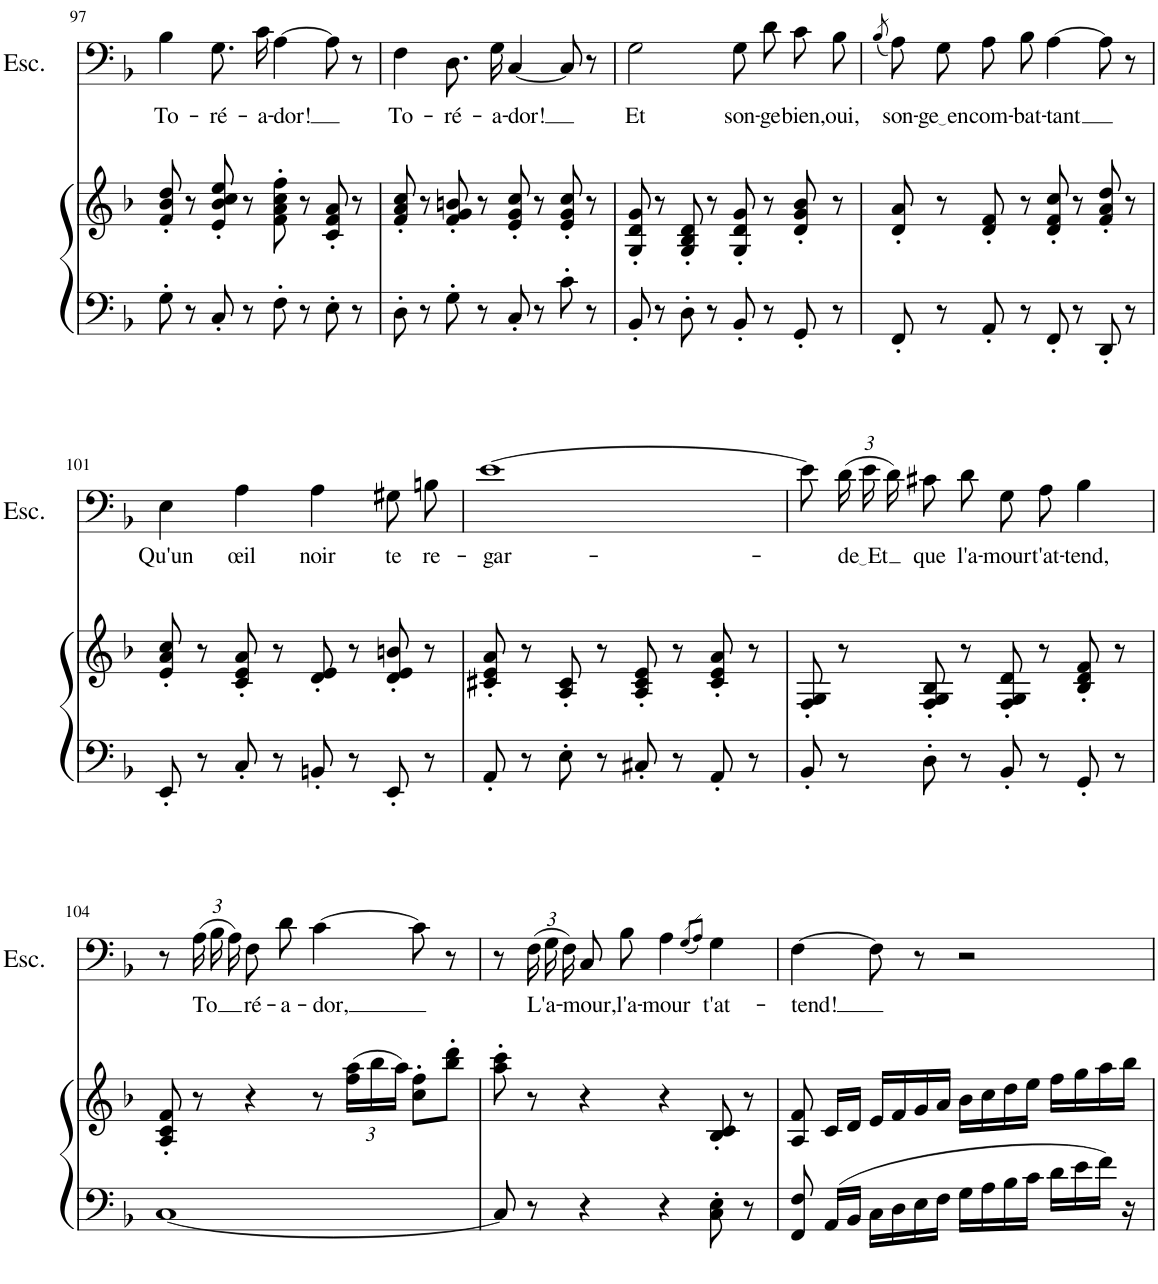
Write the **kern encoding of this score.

**kern	**kern	**kern	**text
*part2	*part2	*part1	*part1
*staff3	*staff2	*staff1	*staff1
*I"Piano	*	*I"Escamillo	*
*I'Pno	*	*I'Esc.	*
!!LO:PB:g=z
*clefF4	*clefG2	*clefF4	*
*k[b-]	*k[b-]	*k[b-]	*
*M4/4	*M4/4	*M4/4	*
*met(c)	*met(c)	*met(c)	*
=97	=97	=97	=97
!	!	!	!LO:LY:b
8G'\	8f/' 8b-/' 8dd/'	4B-\	To-
8r	8r	.	.
!	!	!	!LO:LY:b
8C'/	8e/' 8b-/' 8cc/' 8ee/'	8.G\	-ré-
8r	8r	.	.
!	!	!	!LO:LY:b
.	.	16c\	-a-
!	!	!	!LO:LY:b
8F'\	8f\' 8a\' 8cc\' 8ff\'	[4A\	-dor!
8r	8r	.	.
8E'\	8c/' 8f/' 8a/'	8A\]	.
8r	8r	8r	.
=98	=98	=98	=98
!	!	!	!LO:LY:b
8D'\	8f/' 8a/' 8cc/'	4F\	To-
8r	8r	.	.
!	!	!	!LO:LY:b
8G'\	8f/' 8g/' 8bn/'	8.D\	-ré-
8r	8r	.	.
!	!	!	!LO:LY:b
.	.	16G\	-a-
!	!	!	!LO:LY:b
8C'/	8e/' 8g/' 8cc/'	[4C/	-dor!
8r	8r	.	.
8c'\	8e/' 8g/' 8cc/'	8C/]	.
8r	8r	8r	.
=99	=99	=99	=99
!	!	!	!LO:LY:b
8BB-'/	8G/' 8d/' 8g/'	2G\	Et
8r	8r	.	.
8D'\	8G/' 8B-/' 8d/'	.	.
8r	8r	.	.
!	!	!	!LO:LY:b
8BB-'/	8G/' 8d/' 8g/'	8G\	son-
!	!	!	!LO:LY:b
8r	8r	8d\	-ge
!	!	!	!LO:LY:b
8GG'/	8d/' 8g/' 8b-/'	8c\	bien,
!	!	!	!LO:LY:b
8r	8r	8B-\	oui,
=100	=100	=100	=100
.	.	(8qB-/	.
!	!	!	!LO:LY:b
8FF'/	8d/' 8a/'	8A\)	son-
!	!	!	!LO:LY:b
8r	8r	8G\	ge en
!	!	!	!LO:LY:b
8AA'/	8d/' 8f/'	8A\	com-
!	!	!	!LO:LY:b
8r	8r	8B-\	-bat-
!	!	!	!LO:LY:b
8FF'/	8d/' 8f/' 8cc/'	[4A\	-tant
8r	8r	.	.
8DD'/	8f/' 8a/' 8dd/'	8A\]	.
8r	8r	8r	.
!!LO:LB:g=z
=101	=101	=101	=101
!	!	!	!LO:LY:b
8EE'/	8e/' 8a/' 8cc/'	4E\	Qu'un
8r	8r	.	.
!	!	!	!LO:LY:b
8C'/	8c/' 8e/' 8a/'	4A\	œil
8r	8r	.	.
!	!	!	!LO:LY:b
8BBn'/	8d/' 8e/'	4A\	noir
8r	8r	.	.
!	!	!	!LO:LY:b
8EE'/	8d/' 8e/' 8bn/'	8G#X\	te
!	!	!	!LO:LY:b
8r	8r	8Bn\	re-
=102	=102	=102	=102
!	!	!	!LO:LY:b
8AA'/	8c#X/' 8e/' 8a/'	[1e	-gar-
8r	8r	.	.
8E'\	8A/' 8c#/'	.	.
8r	8r	.	.
8C#X'/	8A/' 8c#/' 8e/'	.	.
8r	8r	.	.
8AA'/	8c#/' 8e/' 8a/'	.	.
8r	8r	.	.
=103	=103	=103	=103
8BB-'/	8F/' 8G/'	8e\]	.
*	*	*Xbrackettup	*
!	!	!	!LO:LY:b
8r	8r	(24d\	de Et
.	.	24e\	.
.	.	24d\)	.
!	!	!	!LO:LY:b
8D'\	8F/' 8G/' 8B-/'	8c#X\	que
!	!	!	!LO:LY:b
8r	8r	8d\	l'a-
!	!	!	!LO:LY:b
8BB-'/	8F/' 8G/' 8d/'	8G\	-mour
!	!	!	!LO:LY:b
8r	8r	8A\	t'at-
!	!	!	!LO:LY:b
8GG'/	8B-/' 8d/' 8f/'	4B-\	-tend,
8r	8r	.	.
!!LO:LB:g=z
=104	=104	=104	=104
[1C	8A/' 8c/' 8f/'	8r	.
!	!	!	!LO:LY:b
.	8r	(24A\	To
.	.	24B-\	.
.	.	24A\)	.
!	!	!	!LO:LY:b
.	4r	8F\	ré-
!	!	!	!LO:LY:b
.	.	8d\	-a-
!	!	!	!LO:LY:b
.	8r	[4c\	-dor,
*	*Xbrackettup	*	*
.	(24ff\ 24aa\LL	.	.
.	24bb-\	.	.
.	24aa\JJ)	.	.
.	8cc\' 8ff\'L	8c\]	.
.	8bb-\' 8ddd\'J	8r	.
=105	=105	=105	=105
8C/]	8aa\' 8ccc\'	8r	.
!	!	!	!LO:LY:b
8r	8r	(24F\	L'a-
.	.	24G\	.
.	.	24F\)	.
!	!	!	!LO:LY:b
4r	4r	8C/	-mour,
!	!	!	!LO:LY:b
.	.	8B-\	l'a-
!	!	!	!LO:LY:b
4r	4r	4A\	-mour
.	.	(8qG/L	.
.	.	8qA/J)	.
!	!	!	!LO:LY:b
8C\' 8E\'	8B-/' 8c/'	4G\	t'at-
8r	8r	.	.
=106	=106	=106	=106
!	!	!	!LO:LY:b
8FF/ 8F/	8A/ 8f/	[4F\	-tend!
16AA/LL	16c/LL	.	.
16BB-/JJ	16d/JJ	.	.
16C\LL	16e/LL	8F\]	.
16D\	16f/	.	.
16E\	16g/	8r	.
16F\JJ	16a/JJ	.	.
16G\LL	16b-\LL	2r	.
16A\	16cc\	.	.
16B-\	16dd\	.	.
16c\JJ	16ee\JJ	.	.
16d\LL	16ff\LL	.	.
16e\	16gg\	.	.
16f\JJ	16aa\	.	.
16r	16bb-\JJ	.	.
=	=	=	=
*-	*-	*-	*-
